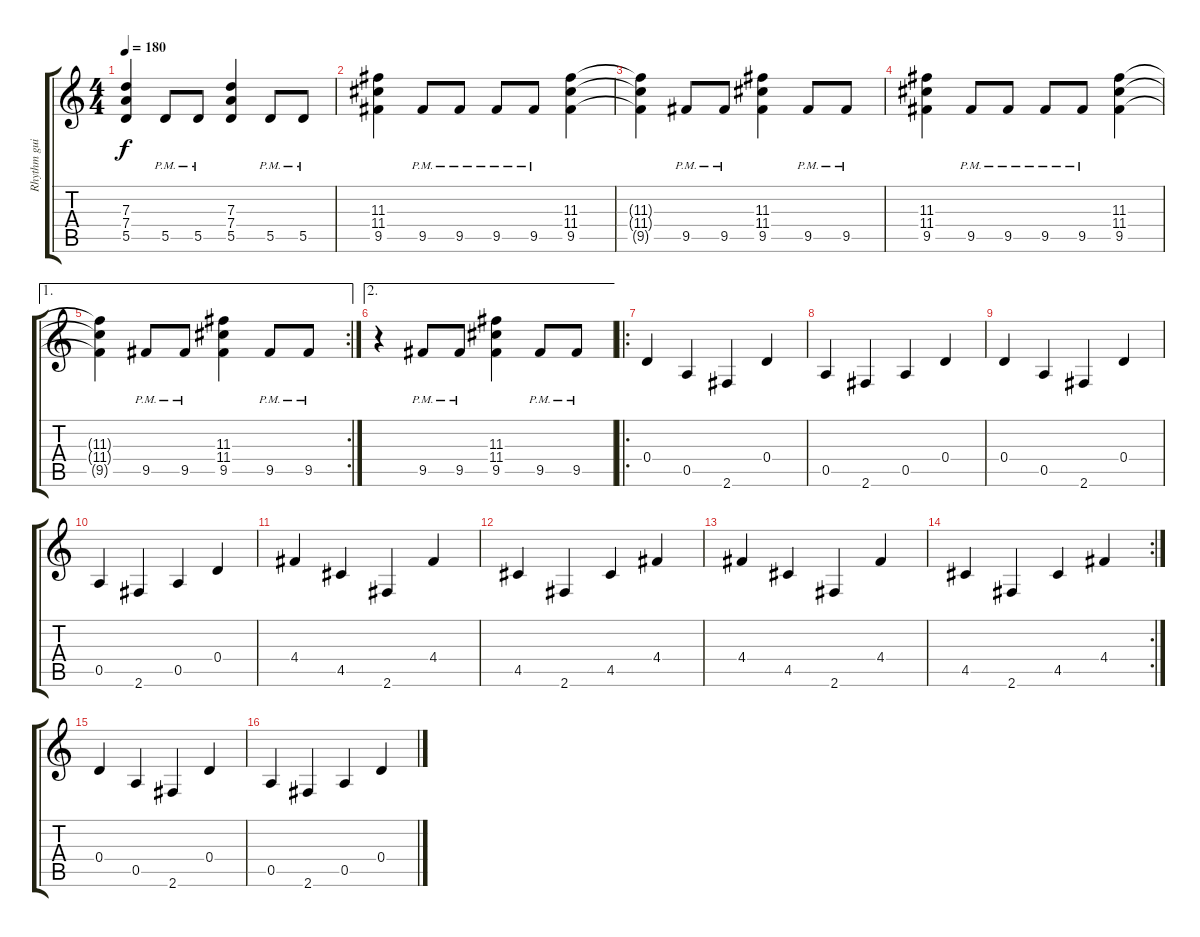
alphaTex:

\track ("Rhythm guitar" "Rhythm gui") {instrument overdrivenguitar}
\staff {score tabs}
\tuning (E4 B3 G3 D3 A2 E2) {hide}
\ts (4 4)
\tempo 180
\clef g2
\ks c
(7.3{t} 7.4{t} 5.5{t}).4{dy f} 5.5{pm}.8 5.5{pm}.8 (7.3 7.4 5.5).4 5.5{pm}.8 5.5{pm}.8 |
(11.3 11.4 9.5).4 9.5{pm}.8 9.5{pm}.8 9.5{pm}.8 9.5{pm}.8 (11.3 11.4 9.5).4 |
(11.3{t} 11.4{t} 9.5{t}).4 9.5{pm}.8 9.5{pm}.8 (11.3 11.4 9.5).4 9.5{pm}.8 9.5{pm}.8 |
(11.3 11.4 9.5).4 9.5{pm}.8 9.5{pm}.8 9.5{pm}.8 9.5{pm}.8 (11.3 11.4 9.5).4 |
\ae 1
\rc 2
(11.3{t} 11.4{t} 9.5{t}).4 9.5{pm}.8 9.5{pm}.8 (11.3 11.4 9.5).4 9.5{pm}.8 9.5{pm}.8 |
\ae 2
r.4 9.5{pm}.8 9.5{pm}.8 (11.3 11.4 9.5).4 9.5{pm}.8 9.5{pm}.8 |
\ro
0.4.4{volume 14 balance 0 instrument electricguitarmuted} 0.5.4 2.6.4 0.4.4 |
0.5.4 2.6.4 0.5.4 0.4.4 |
0.4.4 0.5.4 2.6.4 0.4.4 |
0.5.4 2.6.4 0.5.4 0.4.4 |
4.4.4 4.5.4 2.6.4 4.4.4 |
4.5.4 2.6.4 4.5.4 4.4.4 |
4.4.4 4.5.4 2.6.4 4.4.4 |
\rc 2
4.5.4 2.6.4 4.5.4 4.4.4 |
0.4.4{volume 14 balance 0 instrument electricguitarmuted} 0.5.4 2.6.4 0.4.4 |
0.5.4 2.6.4 0.5.4 0.4.4
